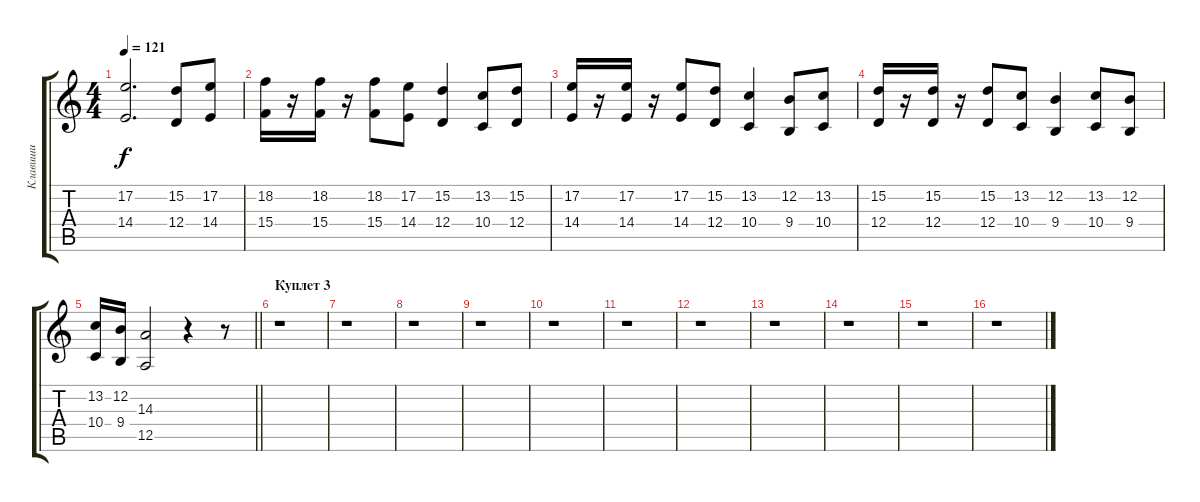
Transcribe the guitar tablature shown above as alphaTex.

\track ("Клавиши" "Клавиши") {instrument accordion}
\staff {score tabs}
\tuning (E4 B3 G3 D3 A2 E2) {hide}
\ts (4 4)
\tempo 121
\clef g2
\ks c
(17.2 14.4).2{d dy f} (15.2 12.4).8 (17.2 14.4).8 |
(18.2 15.4).16 r.16 (18.2 15.4).16 r.16 (18.2 15.4).8 (17.2 14.4).8 (15.2 12.4).4 (13.2 10.4).8 (15.2 12.4).8 |
(17.2 14.4).16 r.16 (17.2 14.4).16 r.16 (17.2 14.4).8 (15.2 12.4).8 (13.2 10.4).4 (12.2 9.4).8 (13.2 10.4).8 |
(15.2 12.4).16 r.16 (15.2 12.4).16 r.16 (15.2 12.4).8 (13.2 10.4).8 (12.2 9.4).4 (13.2 10.4).8 (12.2 9.4).8 |
\barLineRight lightlight
(13.2 10.4).16 (12.2 9.4).16 (14.3 12.5).2 r.4 r.8 |
\section ("" "Куплет 3")
r.1 |
r.1 |
r.1 |
r.1 |
r.1 |
r.1 |
r.1 |
r.1 |
r.1 |
r.1 |
r.1
